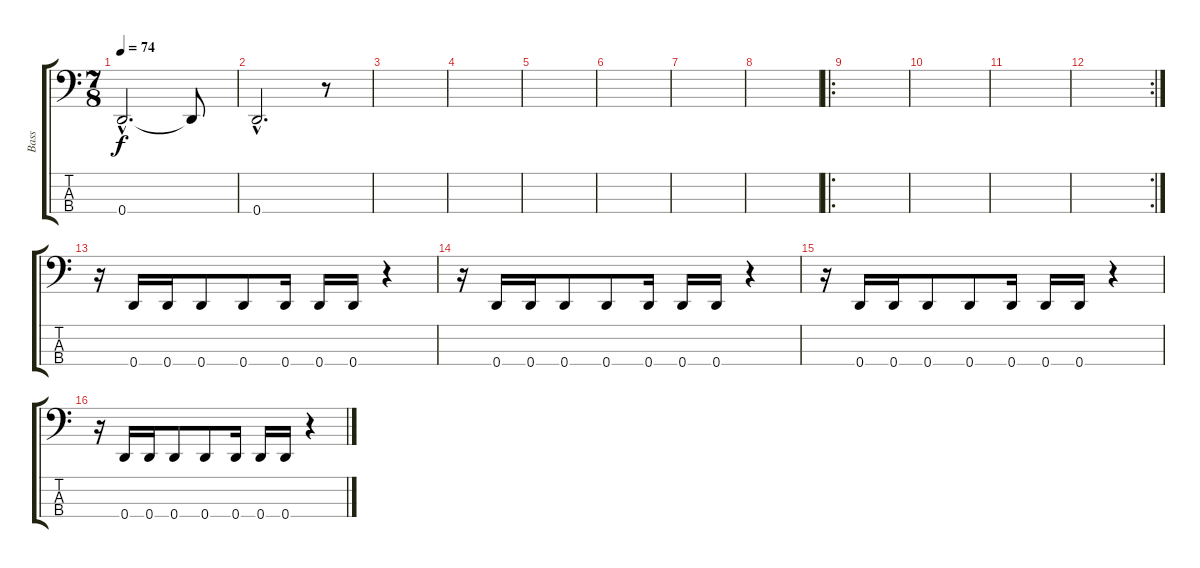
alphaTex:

\track ("Bass" "Bass") {instrument electricbassfinger}
\staff {score tabs}
\tuning (G2 D2 A1 D1) {hide}
\ts (7 8)
\tempo 74
\clef f4
\ks c
0.4{hac}.2{d dy f instrument electricbassfinger} 0.4{t}.8 |
0.4{hac}.2{d} r.8 |
|
|
|
|
|
|
\ro
|
|
|
\rc 2
|
r.16 0.4.16 0.4.16 0.4.8 0.4.8 0.4.16 0.4.16 0.4.16 r.4 |
r.16 0.4.16 0.4.16 0.4.8 0.4.8 0.4.16 0.4.16 0.4.16 r.4 |
r.16 0.4.16 0.4.16 0.4.8 0.4.8 0.4.16 0.4.16 0.4.16 r.4 |
r.16 0.4.16 0.4.16 0.4.8 0.4.8 0.4.16 0.4.16 0.4.16 r.4
